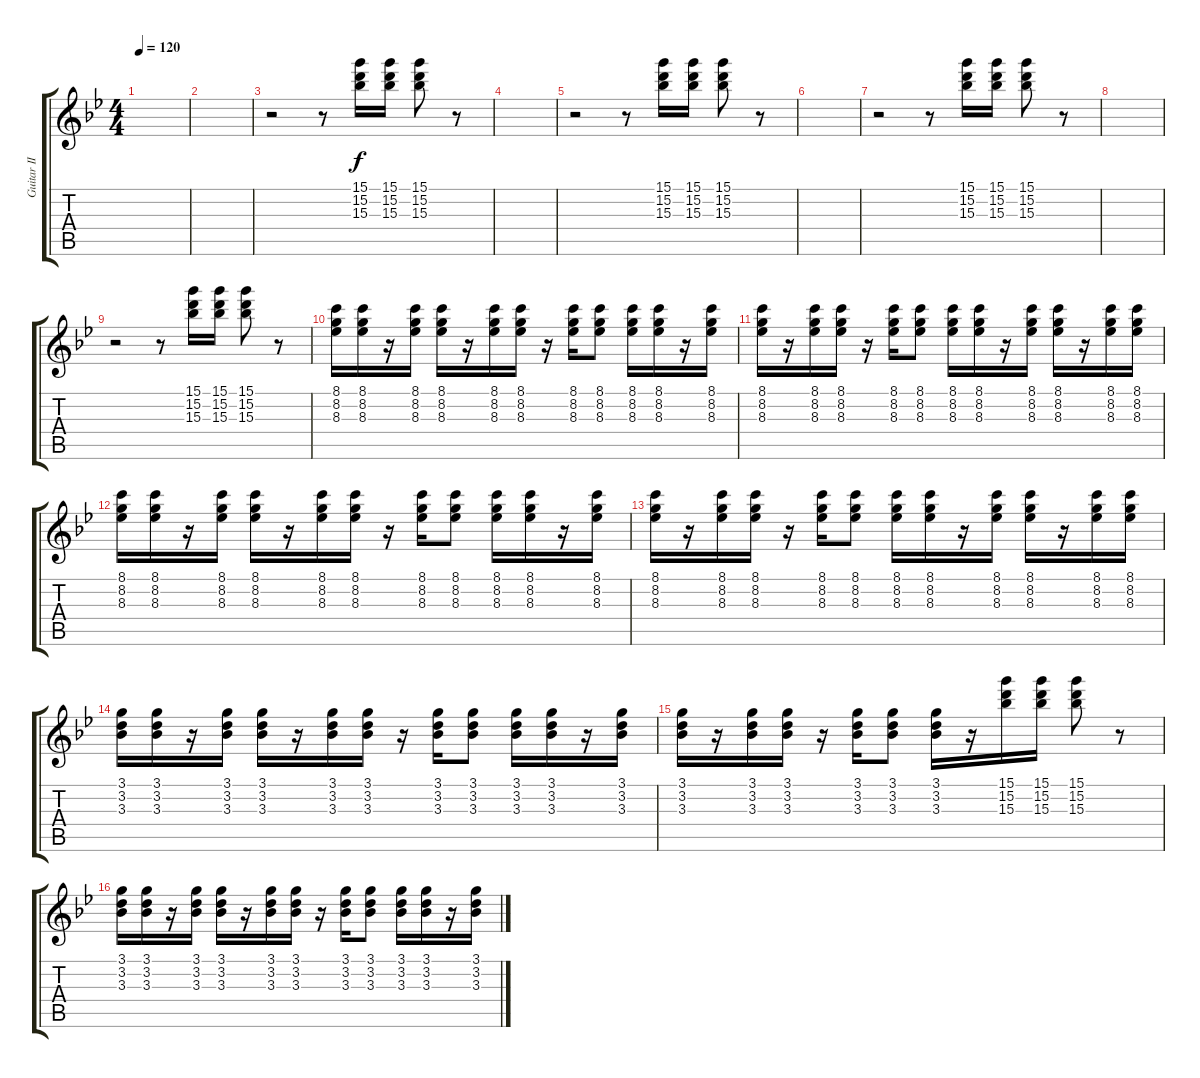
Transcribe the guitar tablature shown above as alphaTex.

\track ("Guitar II" "Guitar II") {instrument electricguitarjazz}
\staff {score tabs}
\tuning (E4 B3 G3 D3 A2 E2) {hide}
\ts (4 4)
\tempo 120
\clef g2
\ks bb
|
|
r.2 r.8 (15.1 15.2 15.3).16 (15.1 15.2 15.3).16 (15.1 15.2 15.3).8 r.8 |
|
r.2 r.8 (15.1 15.2 15.3).16 (15.1 15.2 15.3).16 (15.1 15.2 15.3).8 r.8 |
|
r.2 r.8 (15.1 15.2 15.3).16 (15.1 15.2 15.3).16 (15.1 15.2 15.3).8 r.8 |
|
r.2 r.8 (15.1 15.2 15.3).16 (15.1 15.2 15.3).16 (15.1 15.2 15.3).8 r.8 |
(8.1 8.2 8.3).16 (8.1 8.2 8.3).16 r.16 (8.1 8.2 8.3).16 (8.1 8.2 8.3).16 r.16 (8.1 8.2 8.3).16 (8.1 8.2 8.3).16 r.16 (8.1 8.2 8.3).16 (8.1 8.2 8.3).8 (8.1 8.2 8.3).16 (8.1 8.2 8.3).16 r.16 (8.1 8.2 8.3).16 |
(8.1 8.2 8.3).16 r.16 (8.1 8.2 8.3).16 (8.1 8.2 8.3).16 r.16 (8.1 8.2 8.3).16 (8.1 8.2 8.3).8 (8.1 8.2 8.3).16 (8.1 8.2 8.3).16 r.16 (8.1 8.2 8.3).16 (8.1 8.2 8.3).16 r.16 (8.1 8.2 8.3).16 (8.1 8.2 8.3).16 |
(8.1 8.2 8.3).16 (8.1 8.2 8.3).16 r.16 (8.1 8.2 8.3).16 (8.1 8.2 8.3).16 r.16 (8.1 8.2 8.3).16 (8.1 8.2 8.3).16 r.16 (8.1 8.2 8.3).16 (8.1 8.2 8.3).8 (8.1 8.2 8.3).16 (8.1 8.2 8.3).16 r.16 (8.1 8.2 8.3).16 |
(8.1 8.2 8.3).16 r.16 (8.1 8.2 8.3).16 (8.1 8.2 8.3).16 r.16 (8.1 8.2 8.3).16 (8.1 8.2 8.3).8 (8.1 8.2 8.3).16 (8.1 8.2 8.3).16 r.16 (8.1 8.2 8.3).16 (8.1 8.2 8.3).16 r.16 (8.1 8.2 8.3).16 (8.1 8.2 8.3).16 |
(3.1 3.2 3.3).16 (3.1 3.2 3.3).16 r.16 (3.1 3.2 3.3).16 (3.1 3.2 3.3).16 r.16 (3.1 3.2 3.3).16 (3.1 3.2 3.3).16 r.16 (3.1 3.2 3.3).16 (3.1 3.2 3.3).8 (3.1 3.2 3.3).16 (3.1 3.2 3.3).16 r.16 (3.1 3.2 3.3).16 |
(3.1 3.2 3.3).16 r.16 (3.1 3.2 3.3).16 (3.1 3.2 3.3).16 r.16 (3.1 3.2 3.3).16 (3.1 3.2 3.3).8 (3.1 3.2 3.3).16 r.16 (15.1 15.2 15.3).16 (15.1 15.2 15.3).16 (15.1 15.2 15.3).8 r.8 |
(3.1 3.2 3.3).16 (3.1 3.2 3.3).16 r.16 (3.1 3.2 3.3).16 (3.1 3.2 3.3).16 r.16 (3.1 3.2 3.3).16 (3.1 3.2 3.3).16 r.16 (3.1 3.2 3.3).16 (3.1 3.2 3.3).8 (3.1 3.2 3.3).16 (3.1 3.2 3.3).16 r.16 (3.1 3.2 3.3).16
